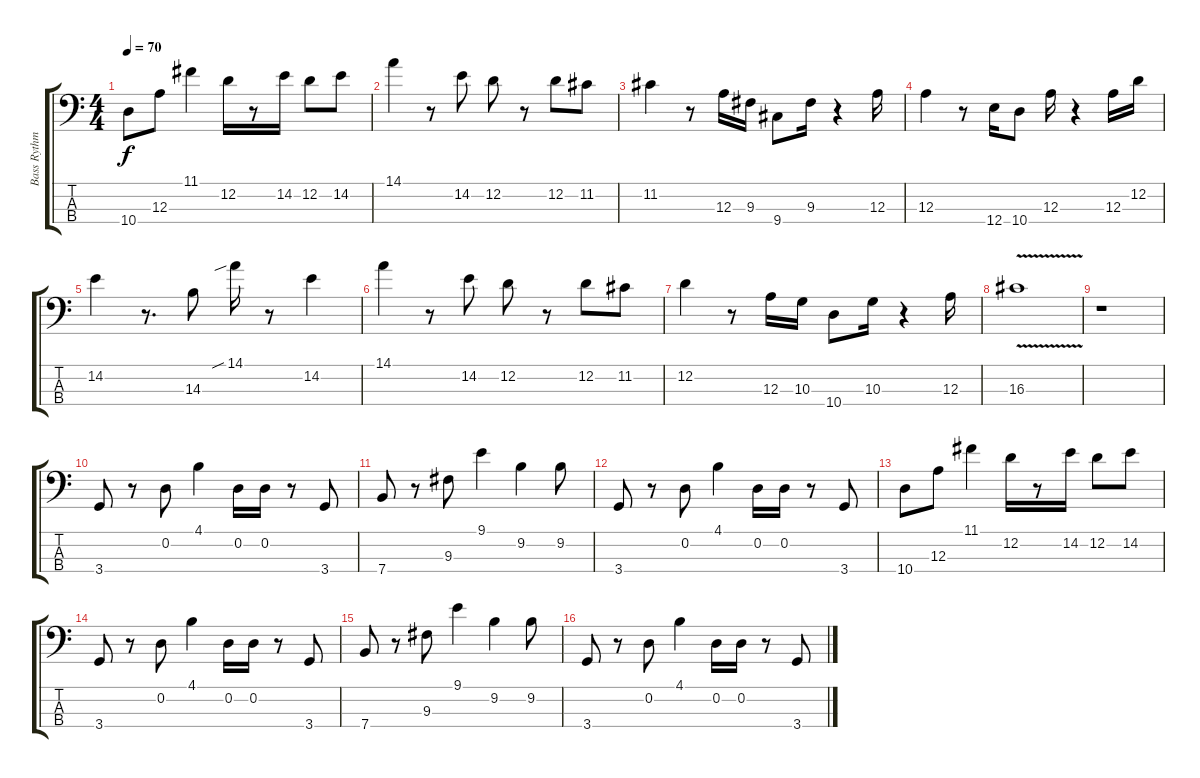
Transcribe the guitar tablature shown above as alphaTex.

\track ("Bass Rythm" "Bass Rythm") {instrument electricbasspick}
\staff {score tabs}
\tuning (G2 D2 A1 E1) {hide}
\ts (4 4)
\tempo 70
\clef f4
\ks c
10.4.8{dy f} 12.3.8 11.1.4 12.2.16 r.8 14.2.16 12.2.8 14.2.8 |
14.1.4 r.8 14.2.8 12.2.8 r.8 12.2.8 11.2.8 |
11.2.4 r.8 12.3.16 9.3.16 9.4.8 9.3.16 r.4 12.3.16 |
12.3.4 r.8 12.4.16 10.4.8 12.3.16 r.4 12.3.16 12.2.16 |
14.2.4 r.8{d} 14.3.8 14.1{sib}.16 r.8 14.2.4 |
14.1.4 r.8 14.2.8 12.2.8 r.8 12.2.8 11.2.8 |
12.2.4 r.8 12.3.16 10.3.16 10.4.8 10.3.16 r.4 12.3.16 |
16.3{v}.1 |
r.1 |
3.4.8 r.8 0.2.8 4.1.4 0.2.16 0.2.16 r.8 3.4.8 |
7.4.8 r.8 9.3.8 9.1.4 9.2.4 9.2.8 |
3.4.8 r.8 0.2.8 4.1.4 0.2.16 0.2.16 r.8 3.4.8 |
10.4.8 12.3.8 11.1.4 12.2.16 r.8 14.2.16 12.2.8 14.2.8 |
3.4.8 r.8 0.2.8 4.1.4 0.2.16 0.2.16 r.8 3.4.8 |
7.4.8 r.8 9.3.8 9.1.4 9.2.4 9.2.8 |
3.4.8 r.8 0.2.8 4.1.4 0.2.16 0.2.16 r.8 3.4.8
